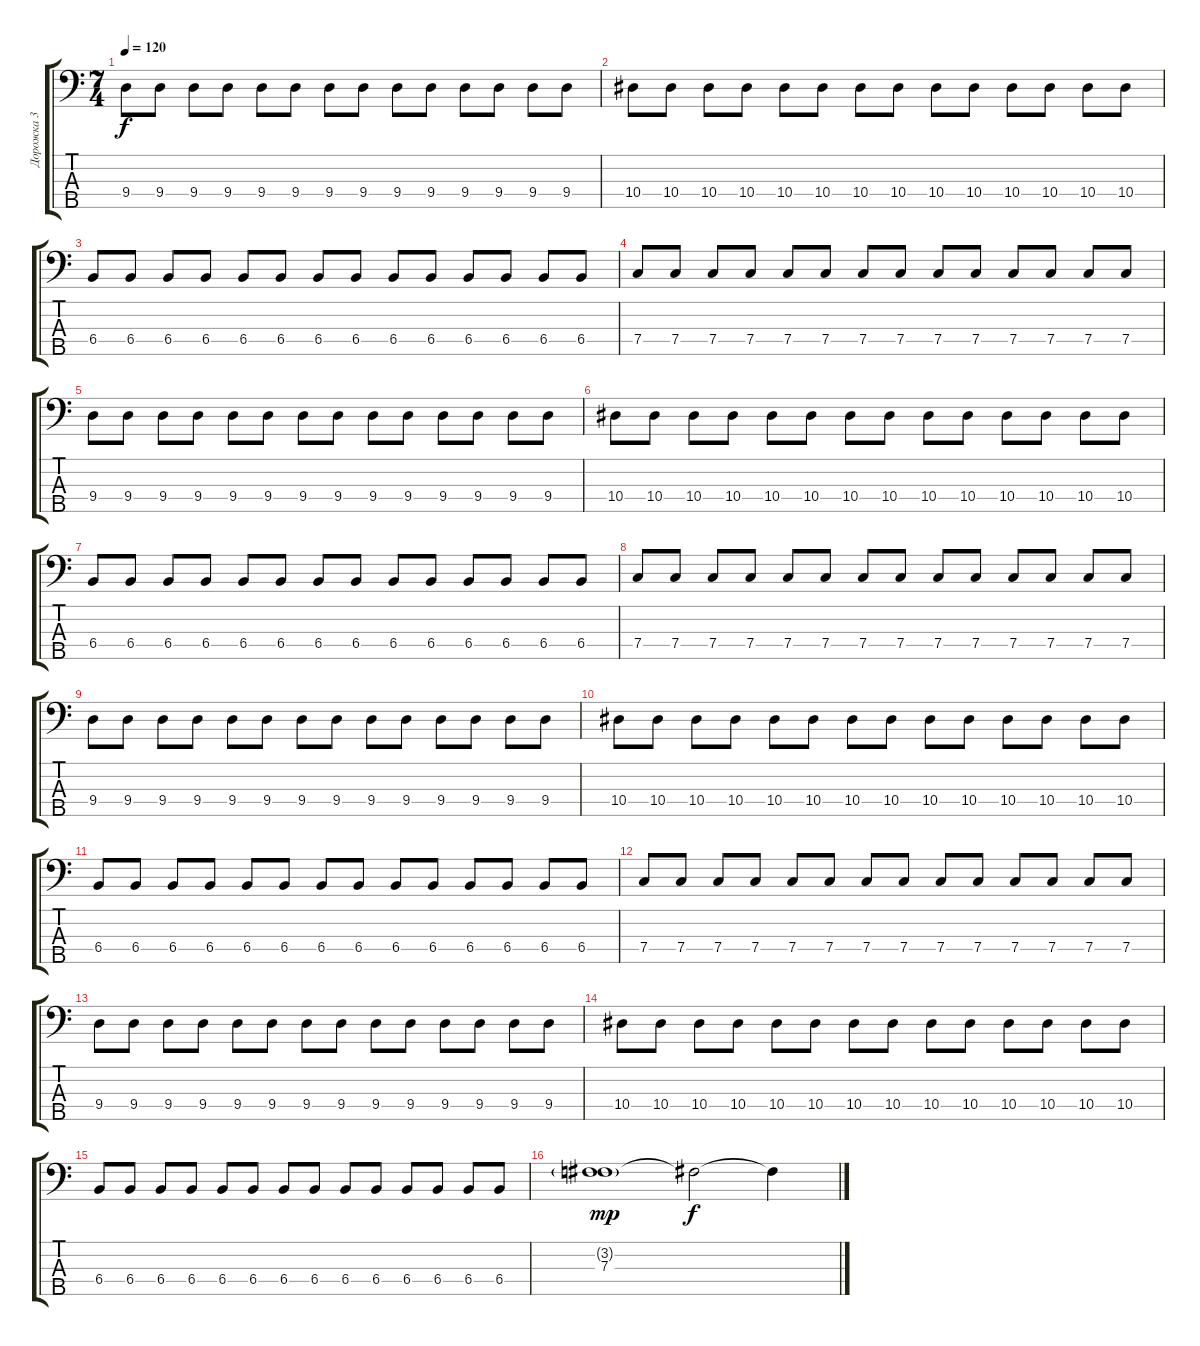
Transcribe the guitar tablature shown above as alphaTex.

\track ("Дорожка 3" "Дорожка 3") {instrument electricbasspick}
\staff {score tabs}
\tuning (G2 Eb2 Bb1 F1 G0) {hide}
\ts (7 4)
\tempo 120
\clef f4
\ks c
9.4.8{dy f} 9.4.8 9.4.8 9.4.8 9.4.8 9.4.8 9.4.8 9.4.8 9.4.8 9.4.8 9.4.8 9.4.8 9.4.8 9.4.8 |
10.4.8 10.4.8 10.4.8 10.4.8 10.4.8 10.4.8 10.4.8 10.4.8 10.4.8 10.4.8 10.4.8 10.4.8 10.4.8 10.4.8 |
6.4.8 6.4.8 6.4.8 6.4.8 6.4.8 6.4.8 6.4.8 6.4.8 6.4.8 6.4.8 6.4.8 6.4.8 6.4.8 6.4.8 |
7.4.8 7.4.8 7.4.8 7.4.8 7.4.8 7.4.8 7.4.8 7.4.8 7.4.8 7.4.8 7.4.8 7.4.8 7.4.8 7.4.8 |
9.4.8 9.4.8 9.4.8 9.4.8 9.4.8 9.4.8 9.4.8 9.4.8 9.4.8 9.4.8 9.4.8 9.4.8 9.4.8 9.4.8 |
10.4.8 10.4.8 10.4.8 10.4.8 10.4.8 10.4.8 10.4.8 10.4.8 10.4.8 10.4.8 10.4.8 10.4.8 10.4.8 10.4.8 |
6.4.8 6.4.8 6.4.8 6.4.8 6.4.8 6.4.8 6.4.8 6.4.8 6.4.8 6.4.8 6.4.8 6.4.8 6.4.8 6.4.8 |
7.4.8 7.4.8 7.4.8 7.4.8 7.4.8 7.4.8 7.4.8 7.4.8 7.4.8 7.4.8 7.4.8 7.4.8 7.4.8 7.4.8 |
9.4.8 9.4.8 9.4.8 9.4.8 9.4.8 9.4.8 9.4.8 9.4.8 9.4.8 9.4.8 9.4.8 9.4.8 9.4.8 9.4.8 |
10.4.8 10.4.8 10.4.8 10.4.8 10.4.8 10.4.8 10.4.8 10.4.8 10.4.8 10.4.8 10.4.8 10.4.8 10.4.8 10.4.8 |
6.4.8 6.4.8 6.4.8 6.4.8 6.4.8 6.4.8 6.4.8 6.4.8 6.4.8 6.4.8 6.4.8 6.4.8 6.4.8 6.4.8 |
7.4.8 7.4.8 7.4.8 7.4.8 7.4.8 7.4.8 7.4.8 7.4.8 7.4.8 7.4.8 7.4.8 7.4.8 7.4.8 7.4.8 |
9.4.8 9.4.8 9.4.8 9.4.8 9.4.8 9.4.8 9.4.8 9.4.8 9.4.8 9.4.8 9.4.8 9.4.8 9.4.8 9.4.8 |
10.4.8 10.4.8 10.4.8 10.4.8 10.4.8 10.4.8 10.4.8 10.4.8 10.4.8 10.4.8 10.4.8 10.4.8 10.4.8 10.4.8 |
6.4.8 6.4.8 6.4.8 6.4.8 6.4.8 6.4.8 6.4.8 6.4.8 6.4.8 6.4.8 6.4.8 6.4.8 6.4.8 6.4.8 |
(3.2{g} 7.3).1{dy mp} 3.2{t}.2{dy f} 3.2{t}.4
